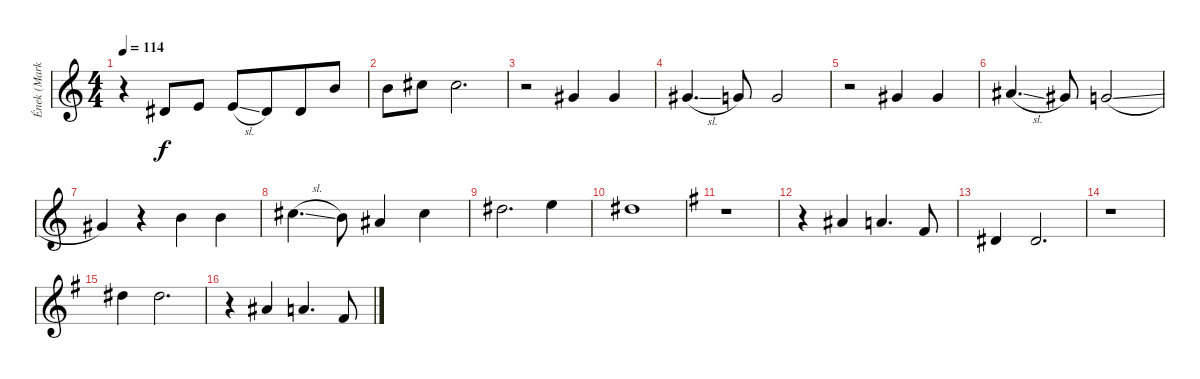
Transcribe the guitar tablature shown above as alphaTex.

\track ("Ének (Mark Boals)" "Ének (Mark") {instrument tenorsax}
\staff {score}
\tuning (E4 B3 G3 D3 A2 E2) {hide}
\ts (4 4)
\tempo 114
\clef g2
\ks c
r.4{dy f} 4.2.8 0.1.8 5.2{sl}.8 4.2.8{beam merge} 4.2.8 7.1.8 |
7.1.8 9.1.8 9.1.2{d} |
r.2 4.1.4 4.1.4 |
4.1{sl}.4{d} 3.1.8 3.1.2 |
r.2 4.1.4 4.1.4 |
6.1{sl}.4{d} 4.1.8 3.1{sl}.2 |
4.1.4 r.4 7.1.4 7.1.4 |
9.1{sl}.4{d} 7.1.8 6.1.4 9.1.4 |
11.1.2{d} 12.1.4 |
11.1.1 |
\ks g
r.1 |
r.4 6.1.4 5.1.4{d} 2.1.8 |
4.2.4 4.2.2{d} |
r.1 |
11.1.4 11.1.2{d} |
r.4 6.1.4 5.1.4{d} 2.1.8
